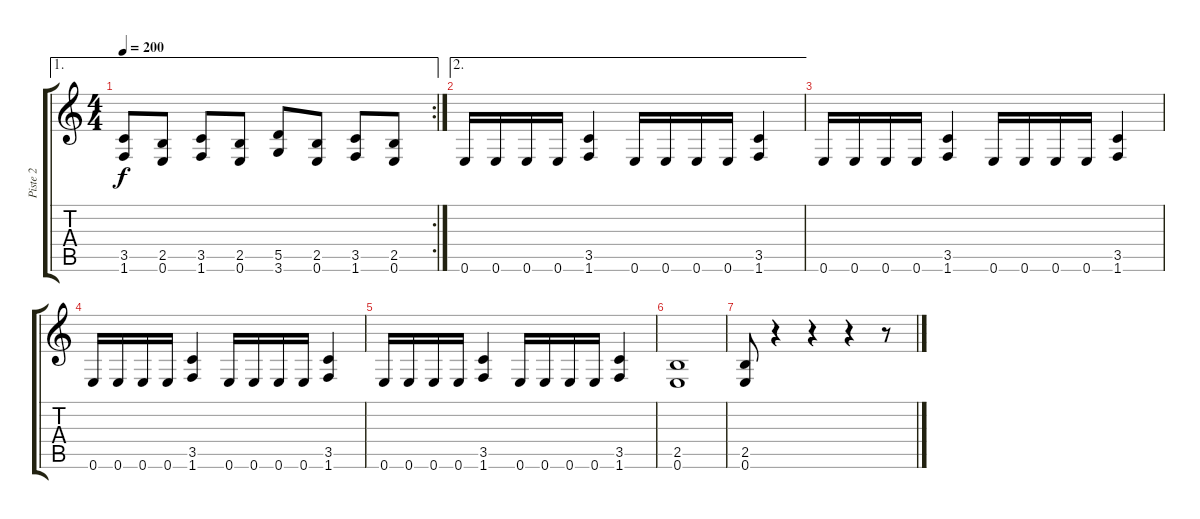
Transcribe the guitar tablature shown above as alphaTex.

\track ("Piste 2" "Piste 2") {instrument distortionguitar}
\staff {score tabs}
\tuning (E4 B3 G3 D3 A2 E2) {hide}
\ae 1
\rc 2
\ts (4 4)
\tempo 200
\clef g2
\ks c
(3.5 1.6).8{dy f} (2.5 0.6).8 (3.5 1.6).8 (2.5 0.6).8 (5.5 3.6).8 (2.5 0.6).8 (3.5 1.6).8 (2.5 0.6).8 |
\ae 2
0.6.16 0.6.16 0.6.16 0.6.16 (3.5 1.6).4 0.6.16 0.6.16 0.6.16 0.6.16 (3.5 1.6).4 |
0.6.16 0.6.16 0.6.16 0.6.16 (3.5 1.6).4 0.6.16 0.6.16 0.6.16 0.6.16 (3.5 1.6).4 |
0.6.16 0.6.16 0.6.16 0.6.16 (3.5 1.6).4 0.6.16 0.6.16 0.6.16 0.6.16 (3.5 1.6).4 |
0.6.16 0.6.16 0.6.16 0.6.16 (3.5 1.6).4 0.6.16 0.6.16 0.6.16 0.6.16 (3.5 1.6).4 |
(2.5 0.6).1 |
(2.5 0.6).8 r.4 r.4 r.4 r.8
